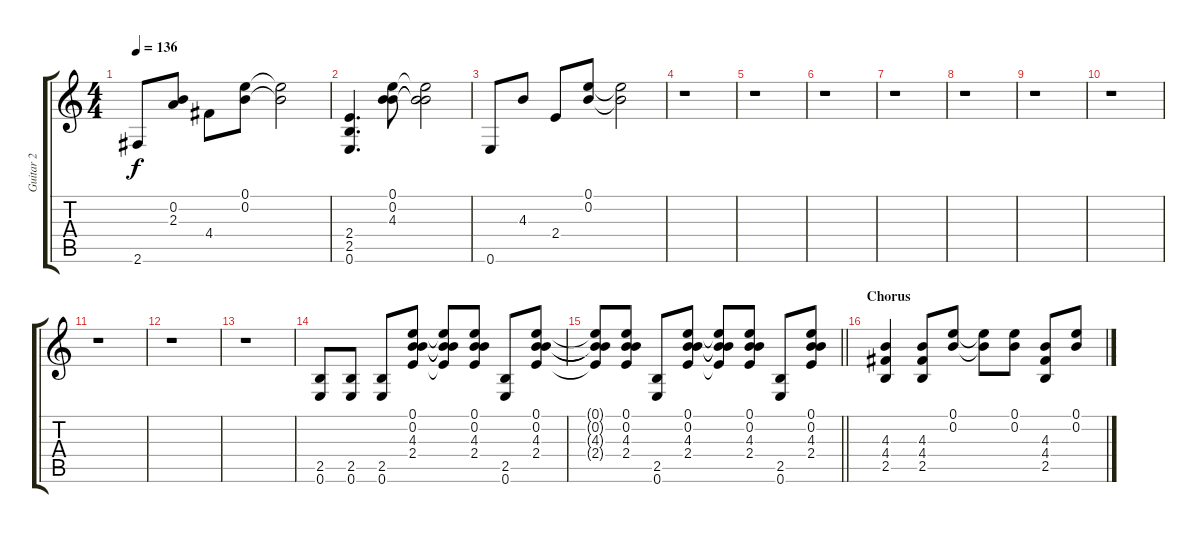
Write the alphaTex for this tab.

\track ("Guitar 2" "Guitar 2") {instrument overdrivenguitar}
\staff {score tabs}
\tuning (E4 B3 G3 D3 A2 E2) {hide}
\ts (4 4)
\tempo 136
\clef g2
\ks c
2.6.8{dy f} (0.2 2.3).8 4.4.8 (0.1 0.2).8 (0.1{t} 0.2{t}).2 |
(2.4 2.5 0.6).4{d} (0.1 0.2 4.3).8 (0.1{t} 0.2{t} 4.3{t}).2 |
0.6.8 4.3.8 2.4.8 (0.1 0.2).8 (0.1{t} 0.2{t}).2 |
r.1 |
r.1 |
r.1 |
r.1 |
r.1 |
r.1 |
r.1 |
r.1 |
r.1 |
r.1 |
(2.5 0.6).8 (2.5 0.6).8 (2.5 0.6).8 (0.1 0.2 4.3 2.4).8 (0.1{t} 0.2{t} 4.3{t} 2.4{t}).8 (0.1 0.2 4.3 2.4).8 (2.5 0.6).8 (0.1 0.2 4.3 2.4).8 |
\barLineRight lightlight
(0.1{t} 0.2{t} 4.3{t} 2.4{t}).8 (0.1 0.2 4.3 2.4).8 (2.5 0.6).8 (0.1 0.2 4.3 2.4).8 (0.1{t} 0.2{t} 4.3{t} 2.4{t}).8 (0.1 0.2 4.3 2.4).8 (2.5 0.6).8 (0.1 0.2 4.3 2.4).8 |
\section ("" "Chorus")
(4.3 4.4 2.5).4 (4.3 4.4 2.5).8 (0.1 0.2).8 (0.1{t} 0.2{t}).8 (0.1 0.2).8 (4.3 4.4 2.5).8 (0.1 0.2).8
